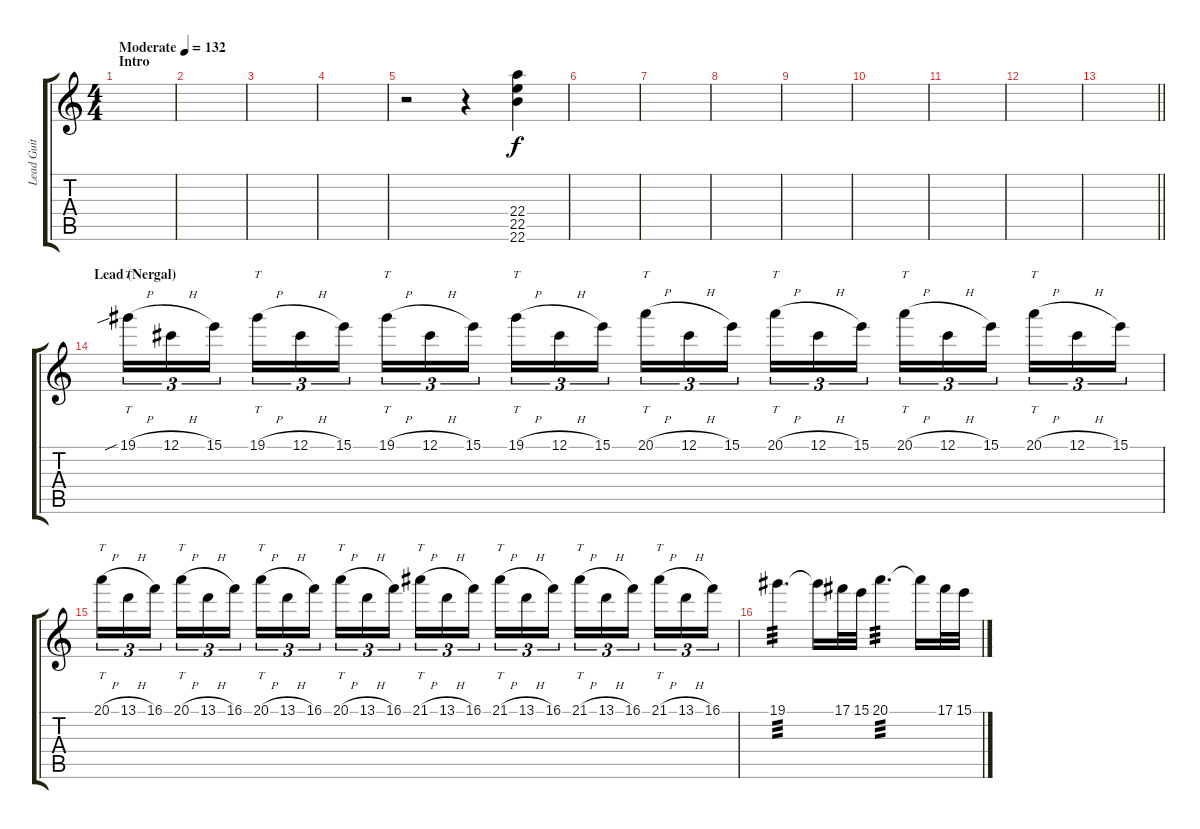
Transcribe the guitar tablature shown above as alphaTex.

\track ("Lead Guit" "Lead Guit") {instrument distortionguitar}
\staff {score tabs}
\tuning (Db4 Ab3 E3 B2 Gb2 Db2) {hide}
\ts (4 4)
\section ("" "Intro")
\tempo (132 "Moderate")
\clef g2
\ks c
|
|
|
|
r.2{instrument reversecymbal} r.4 (22.4 22.5 22.6).4 |
|
|
|
|
|
|
|
\barLineRight lightlight
|
\section ("" "Lead (Nergal)")
19.1{sib h}.16{tt tu (3 2) instrument distortionguitar} 12.1{h}.16{tu (3 2)} 15.1.16{tu (3 2) beam splitsecondary} 19.1{h}.16{tt tu (3 2)} 12.1{h}.16{tu (3 2)} 15.1.16{tu (3 2)} 19.1{h}.16{tt tu (3 2)} 12.1{h}.16{tu (3 2)} 15.1.16{tu (3 2) beam splitsecondary} 19.1{h}.16{tt tu (3 2)} 12.1{h}.16{tu (3 2)} 15.1.16{tu (3 2)} 20.1{h}.16{tt tu (3 2)} 12.1{h}.16{tu (3 2)} 15.1.16{tu (3 2) beam splitsecondary} 20.1{h}.16{tt tu (3 2)} 12.1{h}.16{tu (3 2)} 15.1.16{tu (3 2)} 20.1{h}.16{tt tu (3 2)} 12.1{h}.16{tu (3 2)} 15.1.16{tu (3 2) beam splitsecondary} 20.1{h}.16{tt tu (3 2)} 12.1{h}.16{tu (3 2)} 15.1.16{tu (3 2)} |
20.1{h}.16{tt tu (3 2)} 13.1{h}.16{tu (3 2)} 16.1.16{tu (3 2) beam splitsecondary} 20.1{h}.16{tt tu (3 2)} 13.1{h}.16{tu (3 2)} 16.1.16{tu (3 2)} 20.1{h}.16{tt tu (3 2)} 13.1{h}.16{tu (3 2)} 16.1.16{tu (3 2) beam splitsecondary} 20.1{h}.16{tt tu (3 2)} 13.1{h}.16{tu (3 2)} 16.1.16{tu (3 2)} 21.1{h}.16{tt tu (3 2)} 13.1{h}.16{tu (3 2)} 16.1.16{tu (3 2) beam splitsecondary} 21.1{h}.16{tt tu (3 2)} 13.1{h}.16{tu (3 2)} 16.1.16{tu (3 2)} 21.1{h}.16{tt tu (3 2)} 13.1{h}.16{tu (3 2)} 16.1.16{tu (3 2) beam splitsecondary} 21.1{h}.16{tt tu (3 2)} 13.1{h}.16{tu (3 2)} 16.1.16{tu (3 2)} |
19.1.4{d tp 3} 19.1{t}.16 17.1.32 15.1.32 20.1.4{d tp 3} 20.1{t}.16 17.1.32 15.1.32
